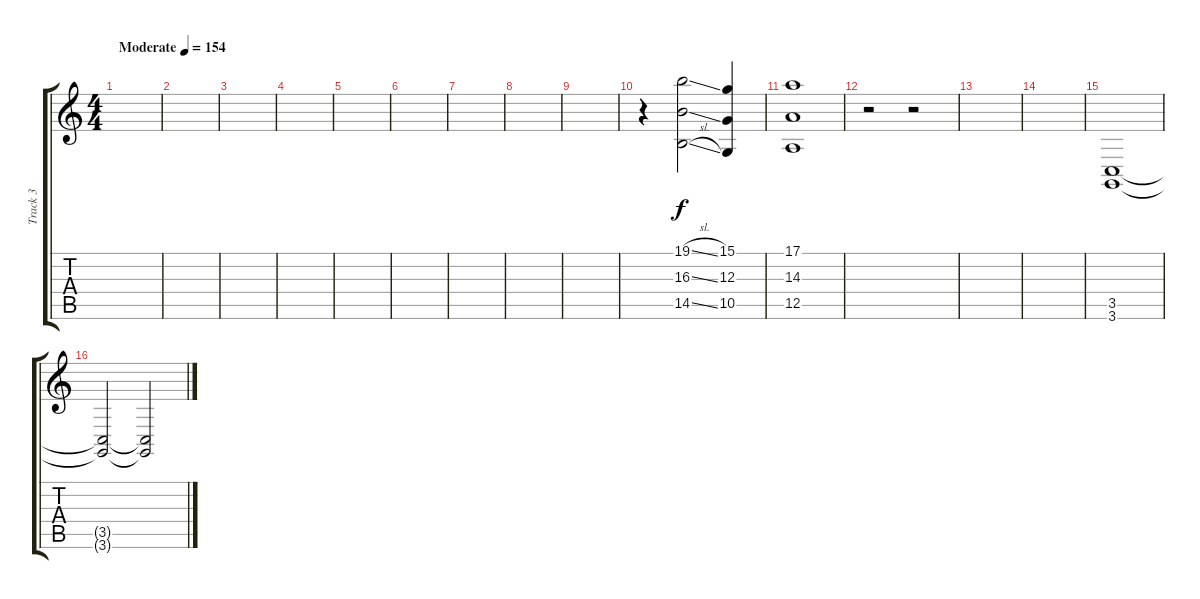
\track ("Track 3" "Track 3") {instrument lead1square}
\staff {score tabs}
\tuning (E4 B3 G3 D3 A2 E2) {hide}
\ts (4 4)
\tempo (154 "Moderate")
\clef g2
\ks c
|
|
|
|
|
|
|
|
|
r.4 (19.1{sl} 16.3{sl} 14.5{sl}).2 (15.1 12.3 10.5).4 |
(17.1 14.3 12.5).1 |
r.2 r.2 |
|
|
(3.5 3.6).1 |
(3.5{t} 3.6{t}).2 (3.5{t} 3.6{t}).2
